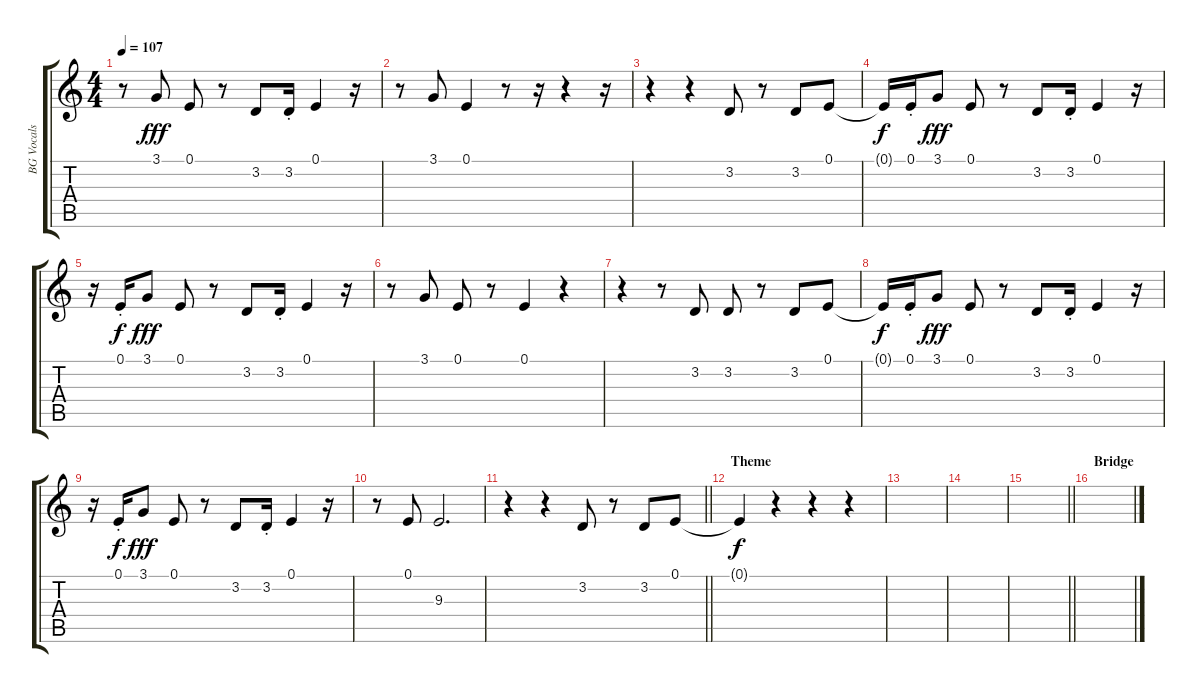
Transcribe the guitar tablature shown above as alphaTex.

\track ("BG Vocals" "BG Vocals") {instrument trombone}
\staff {score tabs}
\tuning (E4 B3 G3 D3 A2 E2) {hide}
\ts (4 4)
\tempo 107
\clef g2
\ks c
r.8{dy fff} 3.1.8 0.1.8 r.8 3.2.8 3.2{st}.16 0.1.4 r.16 |
r.8 3.1.8 0.1.4 r.8 r.16 r.4 r.16 |
r.4 r.4 3.2.8 r.8 3.2.8 0.1.8 |
0.1{t}.16{dy f} 0.1{st}.16 3.1.8{dy fff} 0.1.8 r.8 3.2.8 3.2{st}.16 0.1.4 r.16 |
r.16 0.1{st}.16{dy f} 3.1.8{dy fff} 0.1.8 r.8 3.2.8 3.2{st}.16 0.1.4 r.16 |
r.8 3.1.8 0.1.8 r.8 0.1.4 r.4 |
r.4 r.8 3.2.8 3.2.8 r.8 3.2.8 0.1.8 |
0.1{t}.16{dy f} 0.1{st}.16 3.1.8{dy fff} 0.1.8 r.8 3.2.8 3.2{st}.16 0.1.4 r.16 |
r.16 0.1{st}.16{dy f} 3.1.8{dy fff} 0.1.8 r.8 3.2.8 3.2{st}.16 0.1.4 r.16 |
r.8 0.1.8 9.3.2{d} |
\barLineRight lightlight
r.4 r.4 3.2.8 r.8 3.2.8 0.1.8 |
\section ("" "Theme")
0.1{t}.4{dy f} r.4 r.4 r.4 |
|
|
\barLineRight lightlight
|
\section ("" "Bridge")
